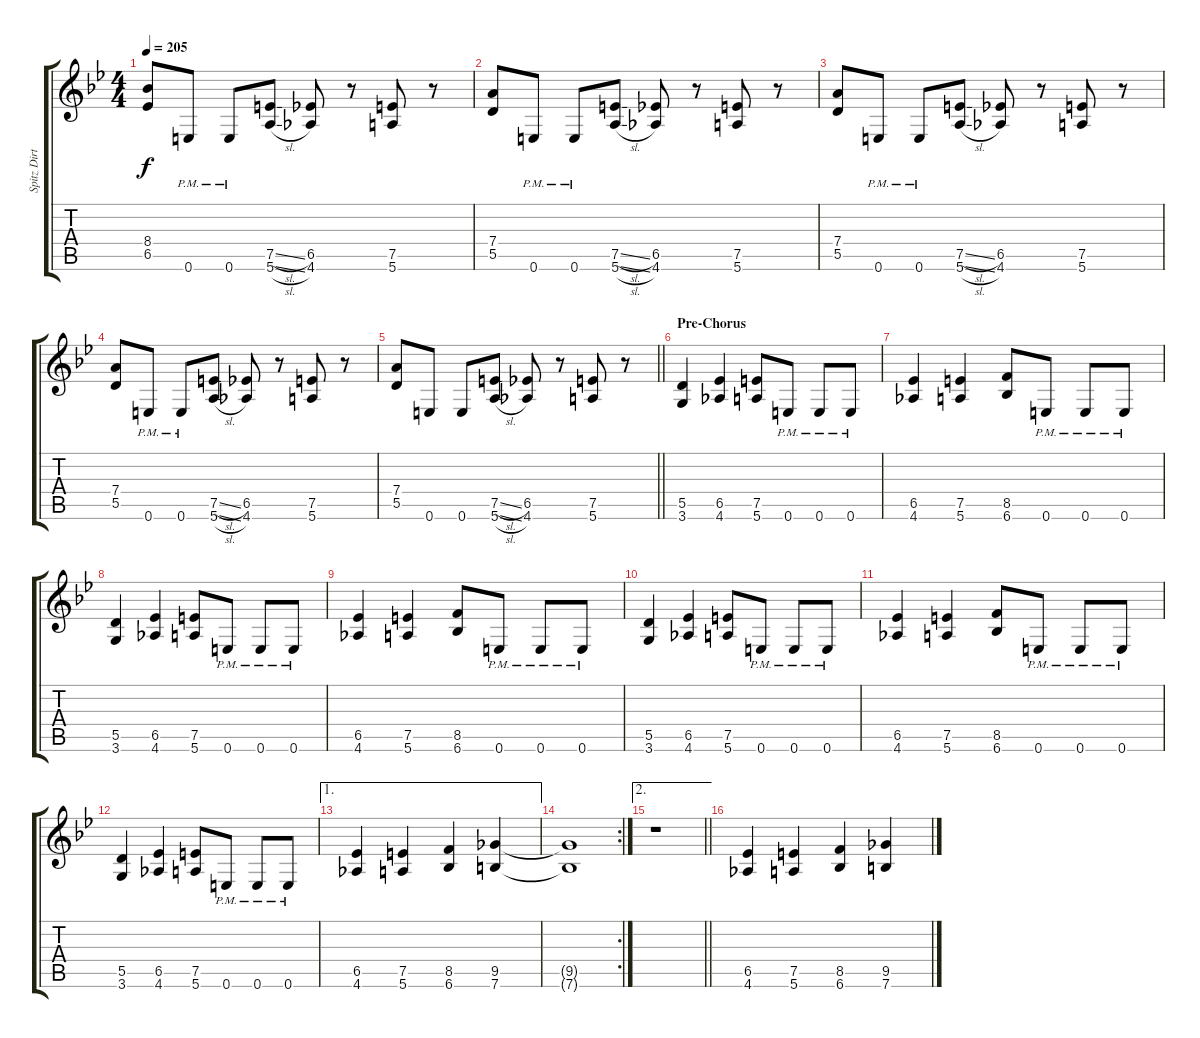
\track ("Spitz Dirty" "Spitz Dirt") {instrument distortionguitar}
\staff {score tabs}
\tuning (E4 B3 G3 D3 A2 E2) {hide}
\ts (4 4)
\tempo 205
\clef g2
\ks bb
(8.4 6.5).8{dy f} 0.6{pm}.8 0.6{pm}.8 (7.5{sl} 5.6{sl}).8 (6.5 4.6).8 r.8 (7.5 5.6).8 r.8 |
(7.4 5.5).8 0.6{pm}.8 0.6{pm}.8 (7.5{sl} 5.6{sl}).8 (6.5 4.6).8 r.8 (7.5 5.6).8 r.8 |
(7.4 5.5).8 0.6{pm}.8 0.6{pm}.8 (7.5{sl} 5.6{sl}).8 (6.5 4.6).8 r.8 (7.5 5.6).8 r.8 |
(7.4 5.5).8 0.6{pm}.8 0.6{pm}.8 (7.5{sl} 5.6{sl}).8 (6.5 4.6).8 r.8 (7.5 5.6).8 r.8 |
\barLineRight lightlight
(7.4 5.5).8 0.6.8 0.6.8 (7.5{sl} 5.6{sl}).8 (6.5 4.6).8 r.8 (7.5 5.6).8 r.8 |
\section ("" "Pre-Chorus")
(5.5 3.6).4 (6.5 4.6).4 (7.5 5.6).8 0.6{pm}.8 0.6{pm}.8 0.6{pm}.8 |
(6.5 4.6).4 (7.5 5.6).4 (8.5 6.6).8 0.6{pm}.8 0.6{pm}.8 0.6{pm}.8 |
(5.5 3.6).4 (6.5 4.6).4 (7.5 5.6).8 0.6{pm}.8 0.6{pm}.8 0.6{pm}.8 |
(6.5 4.6).4 (7.5 5.6).4 (8.5 6.6).8 0.6{pm}.8 0.6{pm}.8 0.6{pm}.8 |
(5.5 3.6).4 (6.5 4.6).4 (7.5 5.6).8 0.6{pm}.8 0.6{pm}.8 0.6{pm}.8 |
(6.5 4.6).4 (7.5 5.6).4 (8.5 6.6).8 0.6{pm}.8 0.6{pm}.8 0.6{pm}.8 |
(5.5 3.6).4 (6.5 4.6).4 (7.5 5.6).8 0.6{pm}.8 0.6{pm}.8 0.6{pm}.8 |
\ae 1
(6.5 4.6).4 (7.5 5.6).4 (8.5 6.6).4 (9.5 7.6).4 |
\rc 2
(9.5{t} 7.6{t}).1 |
\ae 2
\barLineRight lightlight
r.1 |
(6.5 4.6).4 (7.5 5.6).4 (8.5 6.6).4 (9.5 7.6).4
